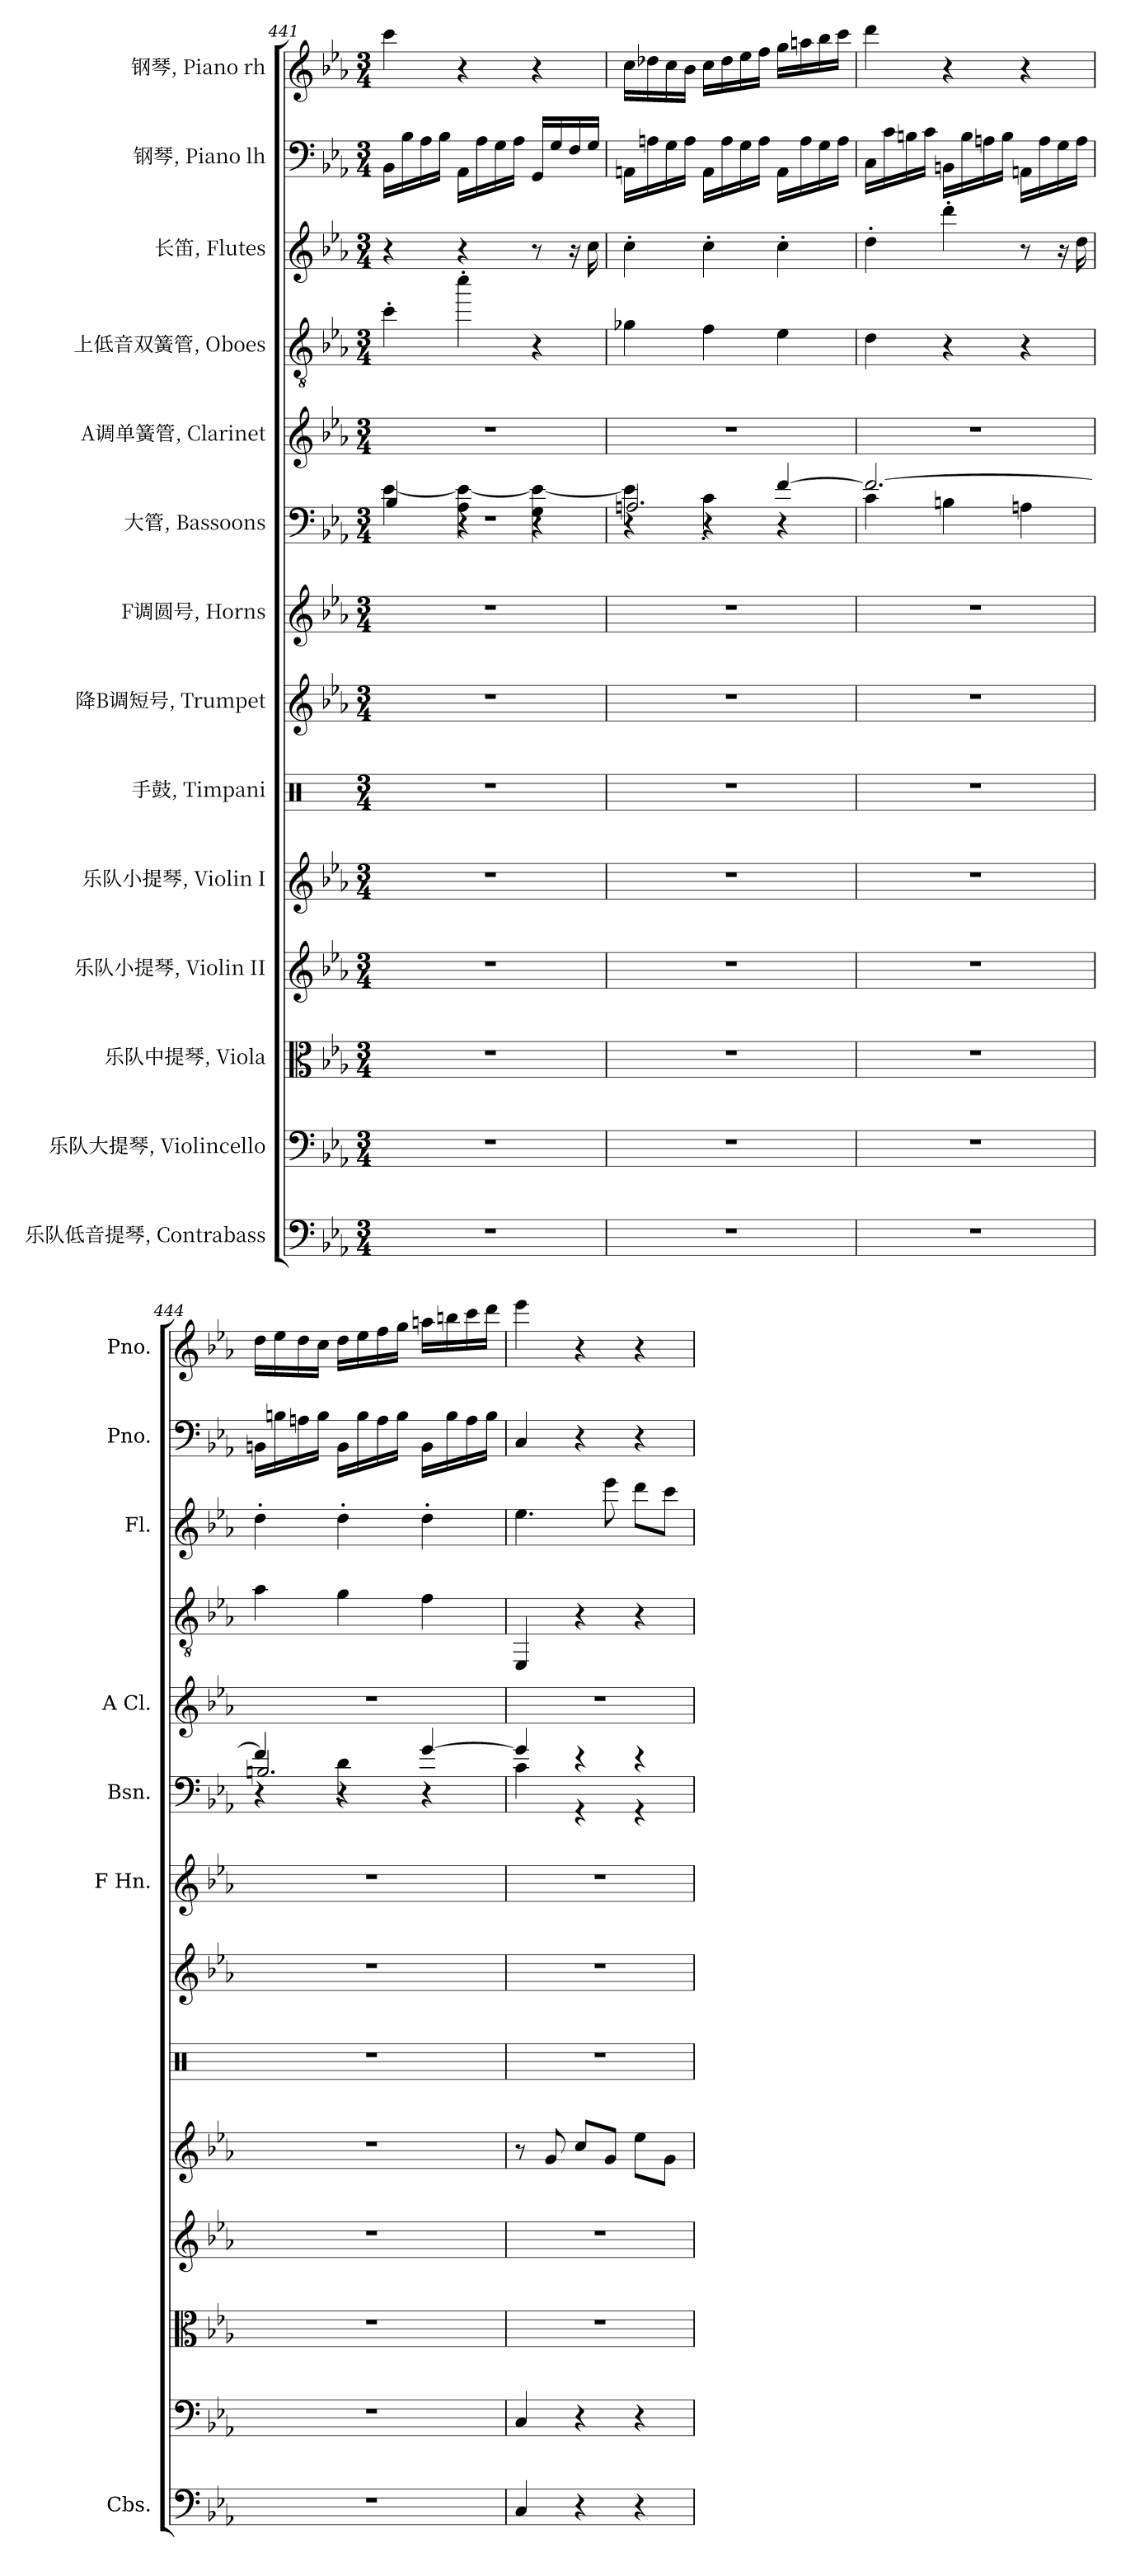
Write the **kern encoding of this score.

**kern	**kern	**kern	**kern	**kern	**kern	**kern	**kern	**kern	**kern	**kern	**kern	**kern	**kern
*part14	*part13	*part12	*part11	*part10	*part9	*part8	*part7	*part6	*part5	*part4	*part3	*part2	*part1
*staff14	*staff13	*staff12	*staff11	*staff10	*staff9	*staff8	*staff7	*staff6	*staff5	*staff4	*staff3	*staff2	*staff1
*I"乐队低音提琴, Contrabass	*I"乐队大提琴, Violincello	*I"乐队中提琴, Viola	*I"乐队小提琴, Violin II	*I"乐队小提琴, Violin I	*I"手鼓, Timpani	*I"降B调短号, Trumpet	*I"F调圆号, Horns	*I"大管, Bassoons	*I"A调单簧管, Clarinet	*I"上低音双簧管, Oboes	*I"长笛, Flutes	*I"钢琴, Piano lh	*I"钢琴, Piano rh
*I'Cbs.	*	*	*	*	*	*	*I'F Hn.	*I'Bsn.	*I'A Cl.	*	*I'Fl.	*I'Pno.	*I'Pno.
*clefF4	*clefF4	*clefC3	*clefG2	*clefG2	*clefX	*clefG2	*clefG2	*clefF4	*clefG2	*clefGv2	*clefG2	*clefF4	*clefG2
*ITrd7c12	*	*	*	*	*	*ITrd1c2	*ITrd4c7	*	*ITrd2c3	*	*	*	*
*k[b-e-a-]	*k[b-e-a-]	*k[b-e-a-]	*k[b-e-a-]	*k[b-e-a-]	*k[]	*k[b-e-a-d-g-]	*k[b-e-a-d-]	*k[b-e-a-]	*k[]	*k[b-e-a-]	*k[b-e-a-]	*k[b-e-a-]	*k[b-e-a-]
*M3/4	*M3/4	*M3/4	*M3/4	*M3/4	*M3/4	*M3/4	*M3/4	*M3/4	*M3/4	*M3/4	*M3/4	*M3/4	*M3/4
=441	=441	=441	=441	=441	=441	=441	=441	=441	=441	=441	=441	=441	=441
*	*	*	*	*	*	*	*	*^	*	*	*	*	*
*	*	*	*	*	*	*	*	*	*^	*	*	*	*	*
2.r	2.r	2.r	2.r	2.r	2.r	2.r	2.r	2.r	[4e-\	4B-/	2.r	4cc'\	4r	16BB-\LL	4ccc\
.	.	.	.	.	.	.	.	.	.	.	.	.	.	16B-\	.
.	.	.	.	.	.	.	.	.	.	.	.	.	.	16A-\	.
.	.	.	.	.	.	.	.	.	.	.	.	.	.	16B-\JJ	.
.	.	.	.	.	.	.	.	.	4A-\ 4e-\_	4r	.	4ccc'\	4r	16AA-\LL	4r
.	.	.	.	.	.	.	.	.	.	.	.	.	.	16A-\	.
.	.	.	.	.	.	.	.	.	.	.	.	.	.	16G\	.
.	.	.	.	.	.	.	.	.	.	.	.	.	.	16A-\JJ	.
.	.	.	.	.	.	.	.	.	4G\ 4e-\_	4r	.	4r	8r	16GG/LL	4r
.	.	.	.	.	.	.	.	.	.	.	.	.	.	16G/	.
.	.	.	.	.	.	.	.	.	.	.	.	.	16r	16F/	.
.	.	.	.	.	.	.	.	.	.	.	.	.	16cc\	16G/JJ	.
!!LO:PB:g=z
=442	=442	=442	=442	=442	=442	=442	=442	=442	=442	=442	=442	=442	=442	=442	=442
2.r	2.r	2.r	2.r	2.r	2.r	2.r	2.r	4r	4e-\]	2.An/	2.r	4g-X\	4cc'\	16AAn\LL	16cc\LL
.	.	.	.	.	.	.	.	.	.	.	.	.	.	16An\	16dd-X\
.	.	.	.	.	.	.	.	.	.	.	.	.	.	16G\	16cc\
.	.	.	.	.	.	.	.	.	.	.	.	.	.	16A\JJ	16b-\JJ
.	.	.	.	.	.	.	.	4r	4c'\	.	.	4f\	4cc'\	16AA\LL	16cc\LL
.	.	.	.	.	.	.	.	.	.	.	.	.	.	16A\	16dd-\
.	.	.	.	.	.	.	.	.	.	.	.	.	.	16G\	16ee-\
.	.	.	.	.	.	.	.	.	.	.	.	.	.	16A\JJ	16ff\JJ
.	.	.	.	.	.	.	.	[4f/	4r	.	.	4e-\	4cc'\	16AA\LL	16gg\LL
.	.	.	.	.	.	.	.	.	.	.	.	.	.	16A\	16aan\
.	.	.	.	.	.	.	.	.	.	.	.	.	.	16G\	16bb-\
.	.	.	.	.	.	.	.	.	.	.	.	.	.	16A\JJ	16ccc\JJ
*	*	*	*	*	*	*	*	*	*v	*v	*	*	*	*	*
=443	=443	=443	=443	=443	=443	=443	=443	=443	=443	=443	=443	=443	=443	=443
2.r	2.r	2.r	2.r	2.r	2.r	2.r	2.r	2.f/_	4c\	2.r	4d\	4dd'\	16C\LL	4ddd\
.	.	.	.	.	.	.	.	.	.	.	.	.	16c\	.
.	.	.	.	.	.	.	.	.	.	.	.	.	16Bn\	.
.	.	.	.	.	.	.	.	.	.	.	.	.	16c\JJ	.
.	.	.	.	.	.	.	.	.	4Bn\	.	4r	4ddd'\	16BBn\LL	4r
.	.	.	.	.	.	.	.	.	.	.	.	.	16B\	.
.	.	.	.	.	.	.	.	.	.	.	.	.	16An\	.
.	.	.	.	.	.	.	.	.	.	.	.	.	16B\JJ	.
.	.	.	.	.	.	.	.	.	4An\	.	4r	8r	16AAn\LL	4r
.	.	.	.	.	.	.	.	.	.	.	.	.	16A\	.
.	.	.	.	.	.	.	.	.	.	.	.	16r	16G\	.
.	.	.	.	.	.	.	.	.	.	.	.	16dd\	16A\JJ	.
!!LO:PB:g=z
=444	=444	=444	=444	=444	=444	=444	=444	=444	=444	=444	=444	=444	=444	=444
*	*	*	*	*	*	*	*	*	*^	*	*	*	*	*
2.r	2.r	2.r	2.r	2.r	2.r	2.r	2.r	4f/]	4r	2.Bn/	2.r	4a-\	4dd'\	16BBn\LL	16dd\LL
.	.	.	.	.	.	.	.	.	.	.	.	.	.	16Bn\	16ee-\
.	.	.	.	.	.	.	.	.	.	.	.	.	.	16An\	16dd\
.	.	.	.	.	.	.	.	.	.	.	.	.	.	16B\JJ	16cc\JJ
.	.	.	.	.	.	.	.	4r	4d'\	.	.	4g\	4dd'\	16BB\LL	16dd\LL
.	.	.	.	.	.	.	.	.	.	.	.	.	.	16B\	16ee-\
.	.	.	.	.	.	.	.	.	.	.	.	.	.	16A\	16ff\
.	.	.	.	.	.	.	.	.	.	.	.	.	.	16B\JJ	16gg\JJ
.	.	.	.	.	.	.	.	[4g/	4r	.	.	4f\	4dd'\	16BB\LL	16aan\LL
.	.	.	.	.	.	.	.	.	.	.	.	.	.	16B\	16bbn\
.	.	.	.	.	.	.	.	.	.	.	.	.	.	16A\	16ccc\
.	.	.	.	.	.	.	.	.	.	.	.	.	.	16B\JJ	16ddd\JJ
*	*	*	*	*	*	*	*	*	*v	*v	*	*	*	*	*
=445	=445	=445	=445	=445	=445	=445	=445	=445	=445	=445	=445	=445	=445	=445
4CC/	4C/	2.r	2.r	8r	2.r	2.r	2.r	4g/]	4c\	2.r	4EE-/	4.ee-\	4C/	4eee-\
.	.	.	.	8g/	.	.	.	.	.	.	.	.	.	.
4r	4r	.	.	8cc/L	.	.	.	4r	4r	.	4r	.	4r	4r
.	.	.	.	8g/J	.	.	.	.	.	.	.	8eee-\	.	.
4r	4r	.	.	8ee-\L	.	.	.	4r	4r	.	4r	8ddd\L	4r	4r
.	.	.	.	8g\J	.	.	.	.	.	.	.	8ccc\J	.	.
*	*	*	*	*	*	*	*	*v	*v	*	*	*	*	*
=	=	=	=	=	=	=	=	=	=	=	=	=	=
*-	*-	*-	*-	*-	*-	*-	*-	*-	*-	*-	*-	*-	*-
